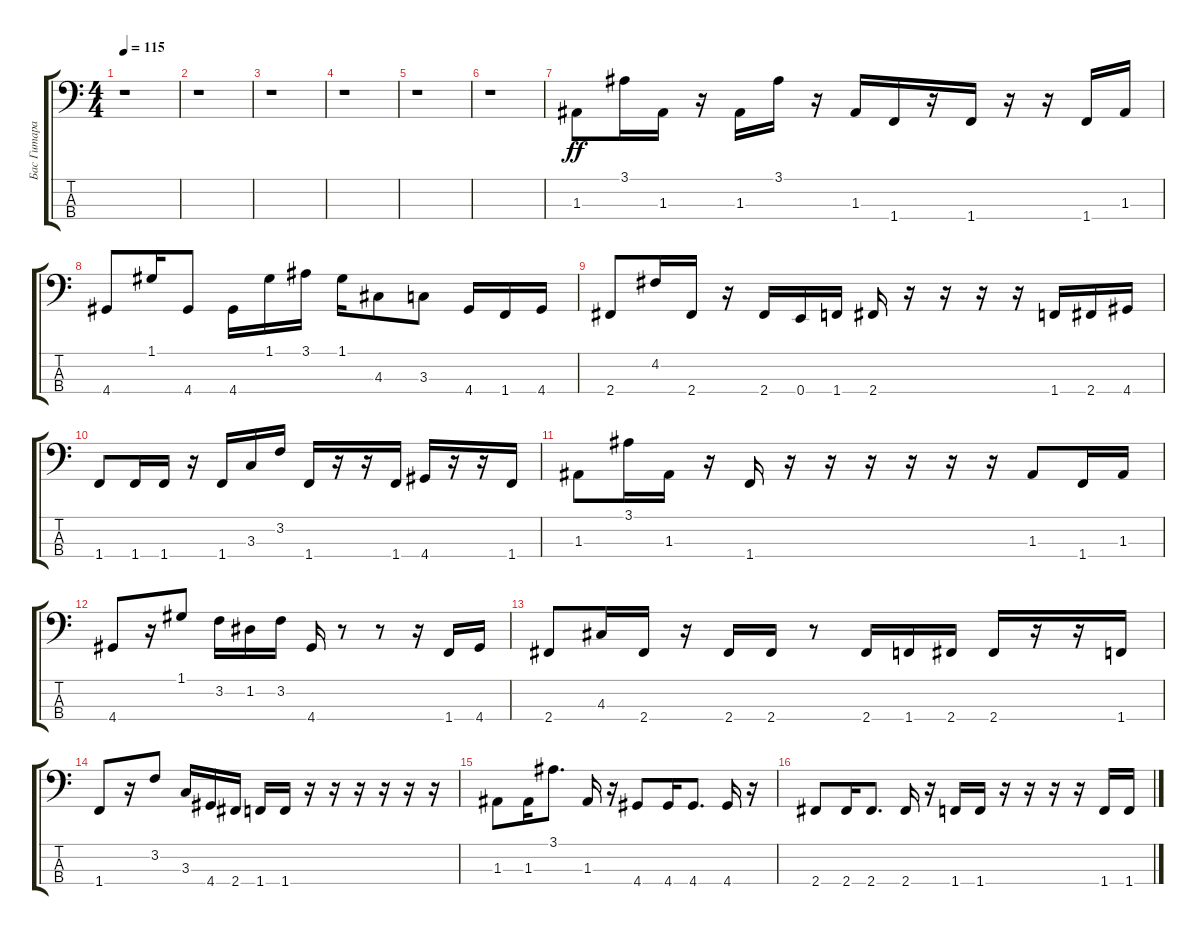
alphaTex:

\track ("Бас Гитара" "Бас Гитара") {instrument synthbass1}
\staff {score tabs}
\tuning (G2 D2 A1 E1) {hide}
\ts (4 4)
\tempo 115
\clef f4
\ks c
r.1{dy ff} |
r.1 |
r.1 |
r.1 |
r.1 |
r.1 |
1.3.8 3.1.16 1.3.16 r.16 1.3.16 3.1.16 r.16 1.3.16 1.4.16 r.16 1.4.16 r.16 r.16 1.4.16 1.3.16 |
4.4.8 1.1.16 4.4.8 4.4.16 1.1.16 3.1.16 1.1.16 4.3.8 3.3.8 4.4.16 1.4.16 4.4.16 |
2.4.8 4.2.16 2.4.16 r.16 2.4.16 0.4.16 1.4.16 2.4.16 r.16 r.16 r.16 r.16 1.4.16 2.4.16 4.4.16 |
1.4.8 1.4.16 1.4.16 r.16 1.4.16 3.3.16 3.2.16 1.4.16 r.16 r.16 1.4.16 4.4.16 r.16 r.16 1.4.16 |
1.3.8 3.1.16 1.3.16 r.16 1.4.16 r.16 r.16 r.16 r.16 r.16 r.16 1.3.8 1.4.16 1.3.16 |
4.4.8 r.16 1.1.8 3.2.16 1.2.16 3.2.16 4.4.16 r.8 r.8 r.16 1.4.16 4.4.16 |
2.4.8 4.3.16 2.4.16 r.16 2.4.16 2.4.16 r.8 2.4.16 1.4.16 2.4.16 2.4.16 r.16 r.16 1.4.16 |
1.4.8 r.16 3.2.8 3.3.16 4.4.16 2.4.16 1.4.16 1.4.16 r.16 r.16 r.16 r.16 r.16 r.16 |
1.3.8 1.3.16 3.1.8{d} 1.3.16 r.16 4.4.8 4.4.16 4.4.8{d} 4.4.16 r.16 |
2.4.8 2.4.16 2.4.8{d} 2.4.16 r.16 1.4.16 1.4.16 r.16 r.16 r.16 r.16 1.4.16 1.4.16
